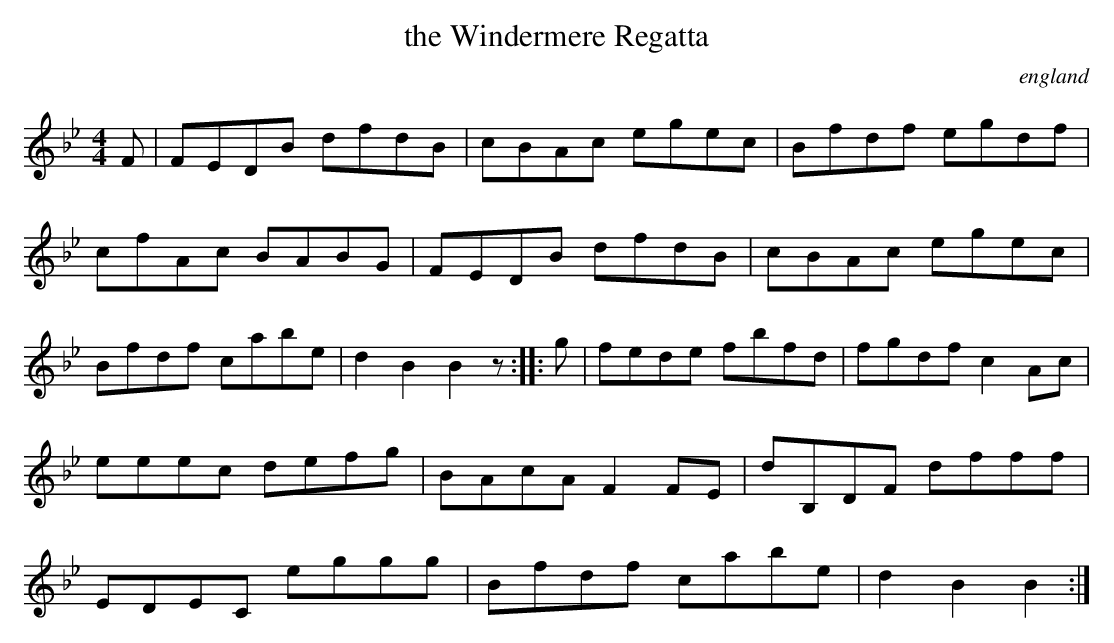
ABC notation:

X:1
T:the Windermere Regatta
O:england
M:4/4
K:Bb
F|\
FEDB dfdB| cBAc egec| Bfdf egdf| cfAc BABG| \
FEDB dfdB| cBAc egec| Bfdf cabe| d2B2 B2z::\
g|\
fede fbfd| fgdf c2Ac| eeec defg| BAcA F2FE| \
dB,DF dfff| EDEC eggg| Bfdf cabe| d2B2 B2:|
